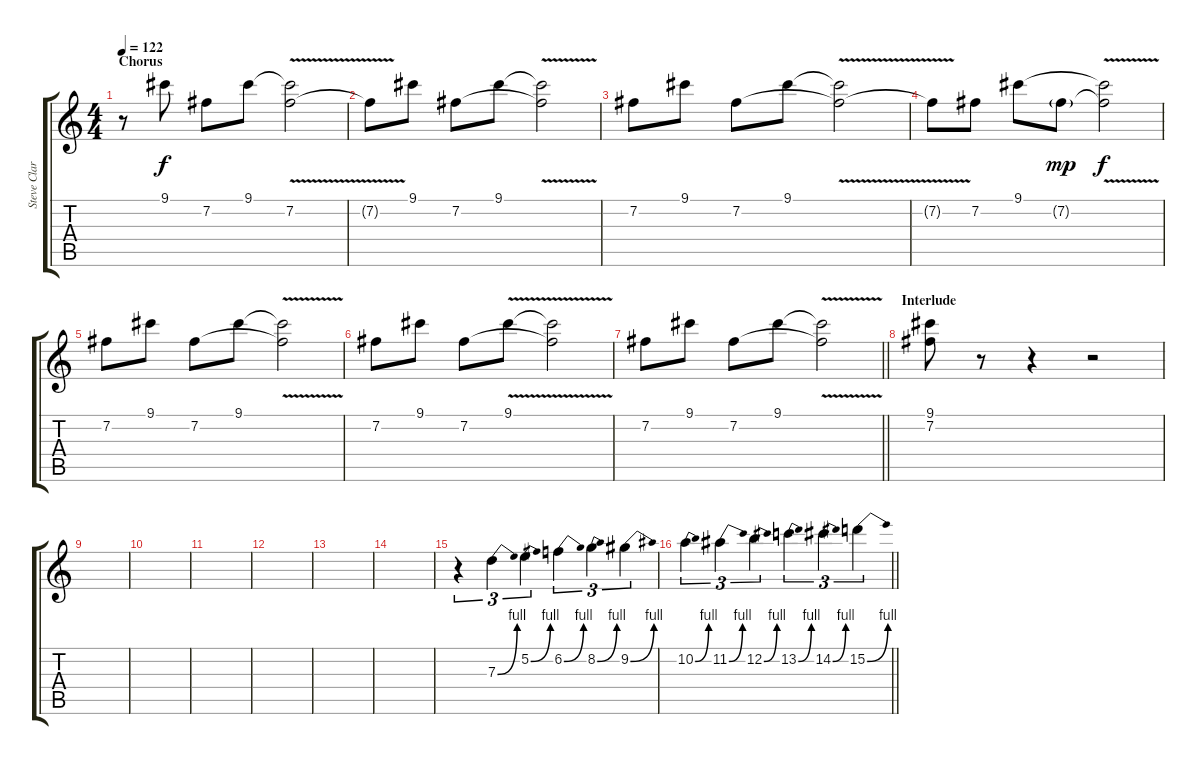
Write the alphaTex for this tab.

\track ("Steve Clark" "Steve Clar") {instrument distortionguitar}
\staff {score tabs}
\tuning (E4 B3 G3 D3 A2 E2) {hide}
\ts (4 4)
\section ("" "Chorus")
\tempo 122
\clef g2
\ks c
r.8{dy f} 9.1.8 7.2.8 9.1.8 (9.1{t} 7.2{v}).2 |
7.2{t}.8 9.1.8 7.2.8 9.1.8 (9.1{t} 7.2{v t}).2 |
7.2.8 9.1.8 7.2.8 9.1.8 (9.1{t} 7.2{v t}).2 |
7.2{t}.8 7.2.8 9.1.8 7.2{g}.8{dy mp} (9.1{v t} 7.2{t}).2{dy f} |
7.2.8 9.1.8 7.2.8 9.1.8 (9.1{t} 7.2{v t}).2 |
7.2.8 9.1.8 7.2.8 9.1{v}.8 (9.1{t} 7.2{t}).2 |
\barLineRight lightlight
7.2.8 9.1.8 7.2.8 9.1.8 (9.1{t} 7.2{v t}).2 |
\section ("" "Interlude")
(9.1 7.2).8 r.8 r.4 r.2 |
|
|
|
|
|
|
r.4{tu (3 2)} 7.3{be (bend 0 0 60 4)}.4{tu (3 2)} 5.2{be (bend 0 0 60 4)}.4{tu (3 2)} 6.2{be (bend 0 0 60 4)}.4{tu (3 2)} 8.2{be (bend 0 0 60 4)}.4{tu (3 2)} 9.2{be (bend 0 0 60 4)}.4{tu (3 2)} |
\barLineRight lightlight
10.2{be (bend 0 0 60 4)}.4{tu (3 2)} 11.2{be (bend 0 0 60 4)}.4{tu (3 2)} 12.2{be (bend 0 0 60 4)}.4{tu (3 2)} 13.2{be (bend 0 0 60 4)}.4{tu (3 2)} 14.2{be (bend 0 0 60 4)}.4{tu (3 2)} 15.2{be (bend 0 0 60 4)}.4{tu (3 2)}
